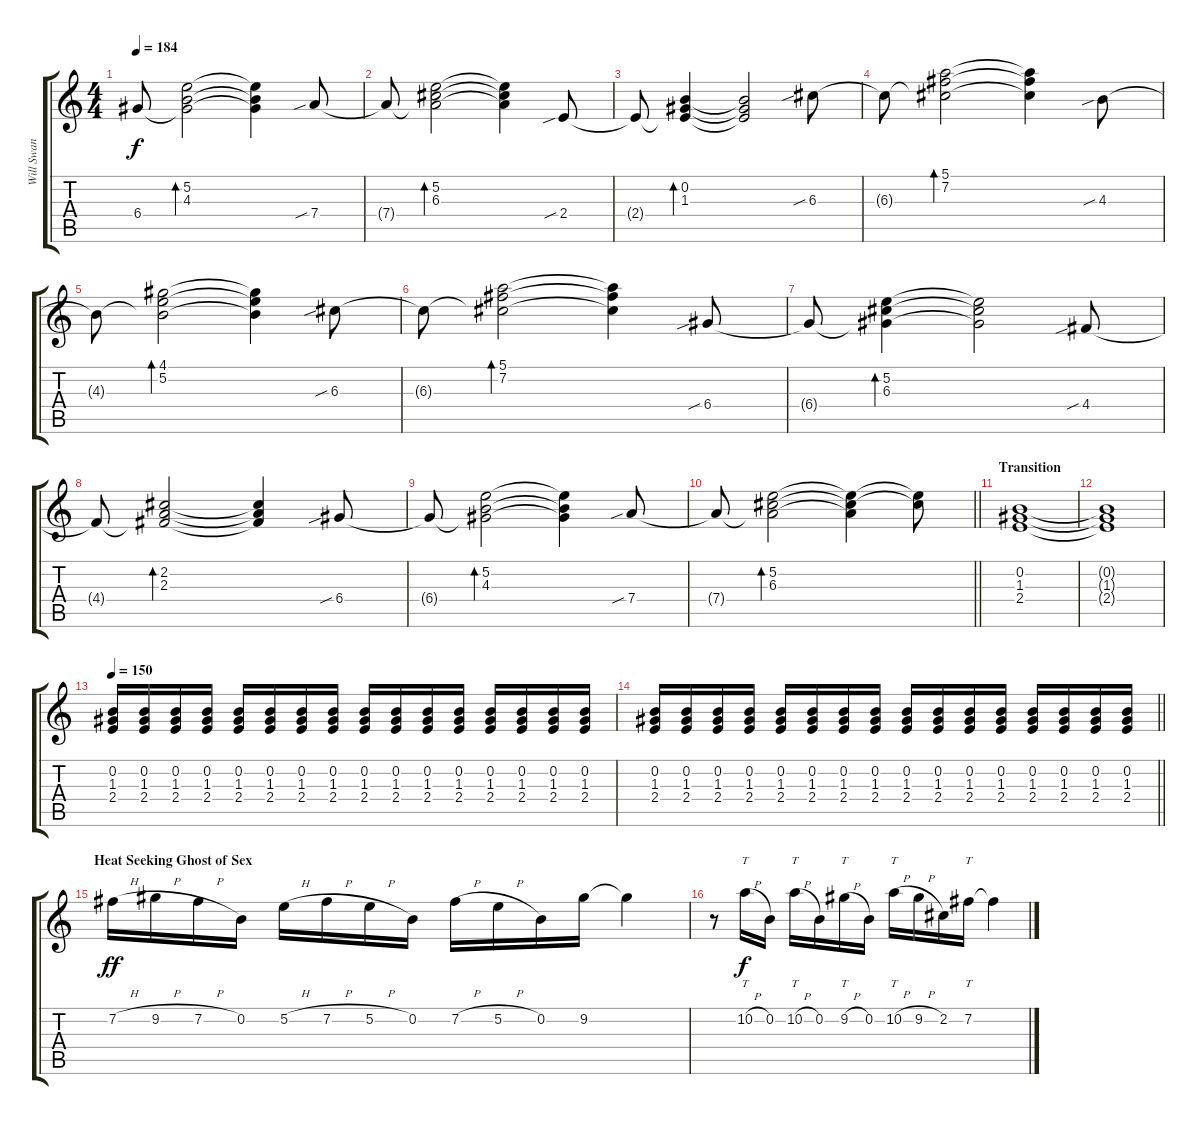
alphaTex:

\track ("Will Swan (Guitar L)" "Will Swan ") {instrument distortionguitar}
\staff {score tabs}
\tuning (E4 B3 G3 D3 A2 E2) {hide}
\ts (4 4)
\tempo 184
\clef g2
\ks c
6.4{t}.8{dy f} (5.2 4.3 6.4{t}).2{bd 120} (5.2{t} 4.3{t} 6.4{t}).4 7.4{sib}.8 |
7.4{t}.8 (5.2 6.3 7.4{t}).2{bd 120} (5.2{t} 6.3{t} 7.4{t}).4 2.4{sib}.8 |
2.4{t}.8 (0.2 1.3 2.4{t}).4{bd 120} (0.2{t} 1.3{t} 2.4{t}).2 6.3{sib}.8 |
6.3{t}.8 (5.1 7.2 6.3{t}).2{bd 120} (5.1{t} 7.2{t} 6.3{t}).4 4.3{sib}.8 |
4.3{t}.8 (4.1 5.2 4.3{t}).2{bd 120} (4.1{t} 5.2{t} 4.3{t}).4 6.3{sib}.8 |
6.3{t}.8 (5.1 7.2 6.3{t}).2{bd 120} (5.1{t} 7.2{t} 6.3{t}).4 6.4{sib}.8 |
6.4{t}.8 (5.2 6.3 6.4{t}).4{bd 120} (5.2{t} 6.3{t} 6.4{t}).2 4.4{sib}.8 |
4.4{t}.8 (2.2 2.3 4.4{t}).2{bd 120} (2.2{t} 2.3{t} 4.4{t}).4 6.4{sib}.8 |
6.4{t}.8 (5.2 4.3 6.4{t}).2{bd 120} (5.2{t} 4.3{t} 6.4{t}).4 7.4{sib}.8 |
\barLineRight lightlight
7.4{t}.8 (5.2 6.3 7.4{t}).2{bd 120} (5.2{t} 6.3{t} 7.4{t}).4 (5.2{t} 6.3{t}).8 |
\section ("" "Transition")
(0.2 1.3 2.4).1 |
(0.2{t} 1.3{t} 2.4{t}).1 |
\tempo 150
(0.2 1.3 2.4).16 (0.2 1.3 2.4).16 (0.2 1.3 2.4).16 (0.2 1.3 2.4).16 (0.2 1.3 2.4).16 (0.2 1.3 2.4).16 (0.2 1.3 2.4).16 (0.2 1.3 2.4).16 (0.2 1.3 2.4).16 (0.2 1.3 2.4).16 (0.2 1.3 2.4).16 (0.2 1.3 2.4).16 (0.2 1.3 2.4).16 (0.2 1.3 2.4).16 (0.2 1.3 2.4).16 (0.2 1.3 2.4).16 |
\barLineRight lightlight
(0.2 1.3 2.4).16 (0.2 1.3 2.4).16 (0.2 1.3 2.4).16 (0.2 1.3 2.4).16 (0.2 1.3 2.4).16 (0.2 1.3 2.4).16 (0.2 1.3 2.4).16 (0.2 1.3 2.4).16 (0.2 1.3 2.4).16 (0.2 1.3 2.4).16 (0.2 1.3 2.4).16 (0.2 1.3 2.4).16 (0.2 1.3 2.4).16 (0.2 1.3 2.4).16 (0.2 1.3 2.4).16 (0.2 1.3 2.4).16 |
\section ("" "Heat Seeking Ghost of Sex")
7.2{h}.16{dy ff} 9.2{h}.16 7.2{h}.16 0.2.16 5.2{h}.16 7.2{h}.16 5.2{h}.16 0.2.16 7.2{h}.16 5.2{h}.16 0.2.16 9.2.16 9.2{t}.4 |
r.8 10.2{h}.16{tt dy f} 0.2.16 10.2{h}.16{tt} 0.2.16 9.2{h}.16{tt} 0.2.16 10.2{h}.16{tt} 9.2{h}.16 2.2.16 7.2.16{tt} 7.2{t}.4
